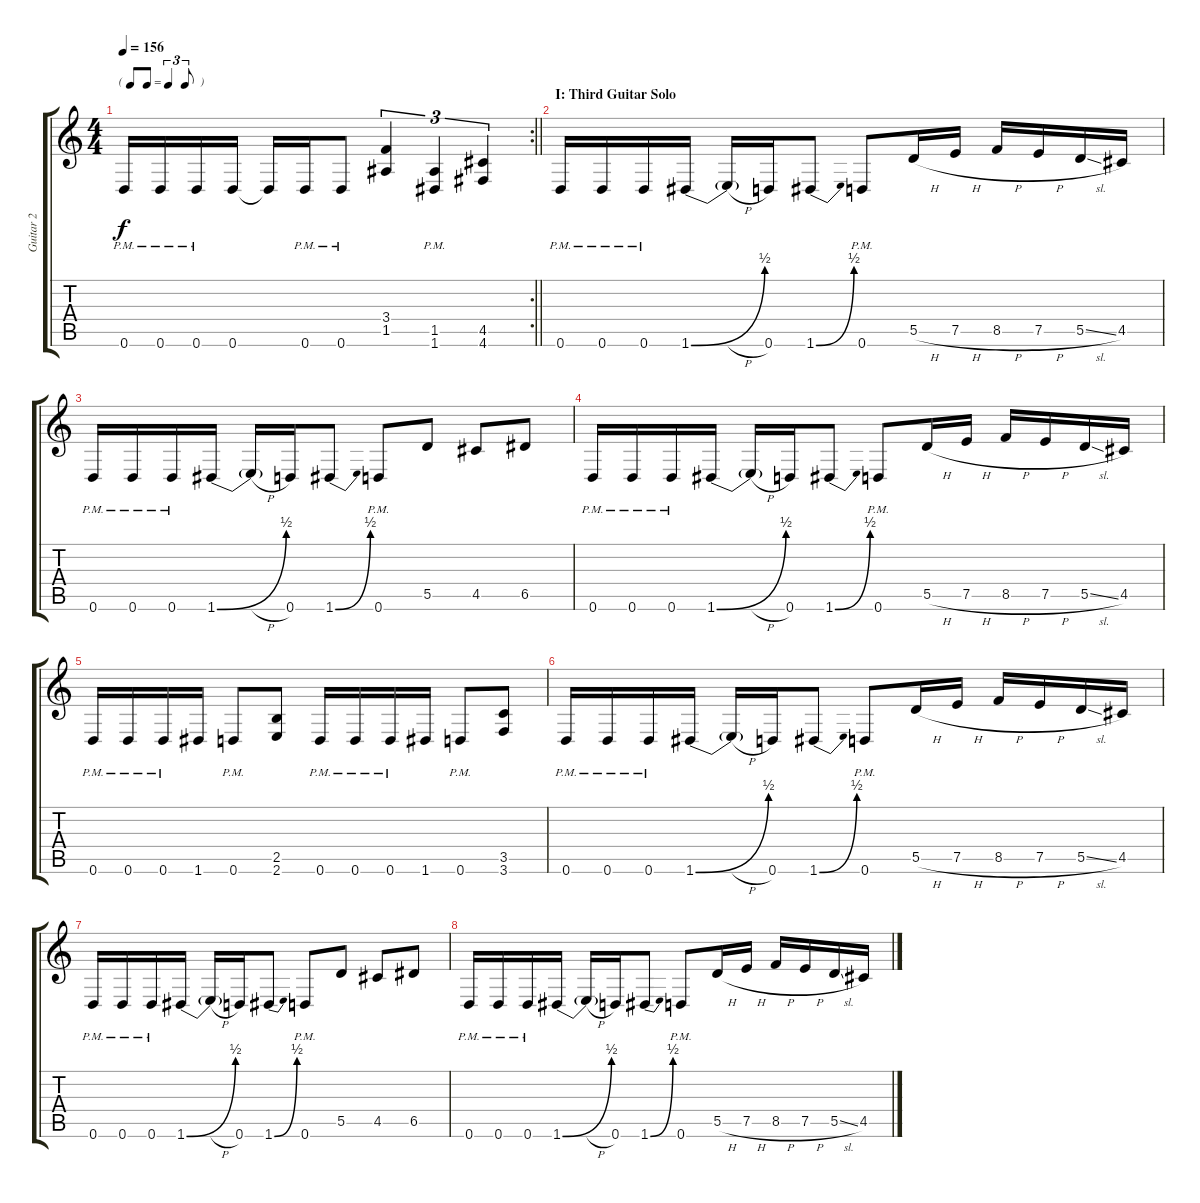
\track ("Guitar 2" "Guitar 2") {instrument distortionguitar}
\staff {score tabs}
\tuning (E4 B3 G3 D3 A2 D2) {hide}
\rc 2
\ts (4 4)
\tf triplet8th
\tempo 156
\clef g2
\barLineRight lightlight
\ks c
0.6{pm}.16{dy f} 0.6{pm}.16 0.6{pm}.16 0.6.16 0.6{t}.16 0.6{pm}.16 0.6{pm}.8 (3.4 1.5).4{tu (3 2)} (1.5{pm} 1.6{pm}).4{tu (3 2)} (4.5 4.6).4{tu (3 2)} |
\section ("" "I: Third Guitar Solo")
0.6{pm}.16 0.6{pm}.16 0.6{pm}.16 1.6{be (bend 0 0 60 2)}.16 1.6{h t}.16 0.6.16 1.6{be (bend 0 0 60 2)}.8 0.6{pm}.8 5.5{h}.16 7.5{h}.16 8.5{h}.16 7.5{h}.16 5.5{sl}.16 4.5.16 |
0.6{pm}.16 0.6{pm}.16 0.6{pm}.16 1.6{be (bend 0 0 60 2)}.16 1.6{h t}.16 0.6.16 1.6{be (bend 0 0 60 2)}.8 0.6{pm}.8 5.5.8 4.5.8 6.5.8 |
0.6{pm}.16 0.6{pm}.16 0.6{pm}.16 1.6{be (bend 0 0 60 2)}.16 1.6{h t}.16 0.6.16 1.6{be (bend 0 0 60 2)}.8 0.6{pm}.8 5.5{h}.16 7.5{h}.16 8.5{h}.16 7.5{h}.16 5.5{sl}.16 4.5.16 |
0.6{pm}.16 0.6{pm}.16 0.6{pm}.16 1.6.16 0.6{pm}.8 (2.5 2.6).8 0.6{pm}.16 0.6{pm}.16 0.6{pm}.16 1.6.16 0.6{pm}.8 (3.5 3.6).8 |
0.6{pm}.16 0.6{pm}.16 0.6{pm}.16 1.6{be (bend 0 0 60 2)}.16 1.6{h t}.16 0.6.16 1.6{be (bend 0 0 60 2)}.8 0.6{pm}.8 5.5{h}.16 7.5{h}.16 8.5{h}.16 7.5{h}.16 5.5{sl}.16 4.5.16 |
0.6{pm}.16 0.6{pm}.16 0.6{pm}.16 1.6{be (bend 0 0 60 2)}.16 1.6{h t}.16 0.6.16 1.6{be (bend 0 0 60 2)}.8 0.6{pm}.8 5.5.8 4.5.8 6.5.8 |
0.6{pm}.16 0.6{pm}.16 0.6{pm}.16 1.6{be (bend 0 0 60 2)}.16 1.6{h t}.16 0.6.16 1.6{be (bend 0 0 60 2)}.8 0.6{pm}.8 5.5{h}.16 7.5{h}.16 8.5{h}.16 7.5{h}.16 5.5{sl}.16 4.5.16
